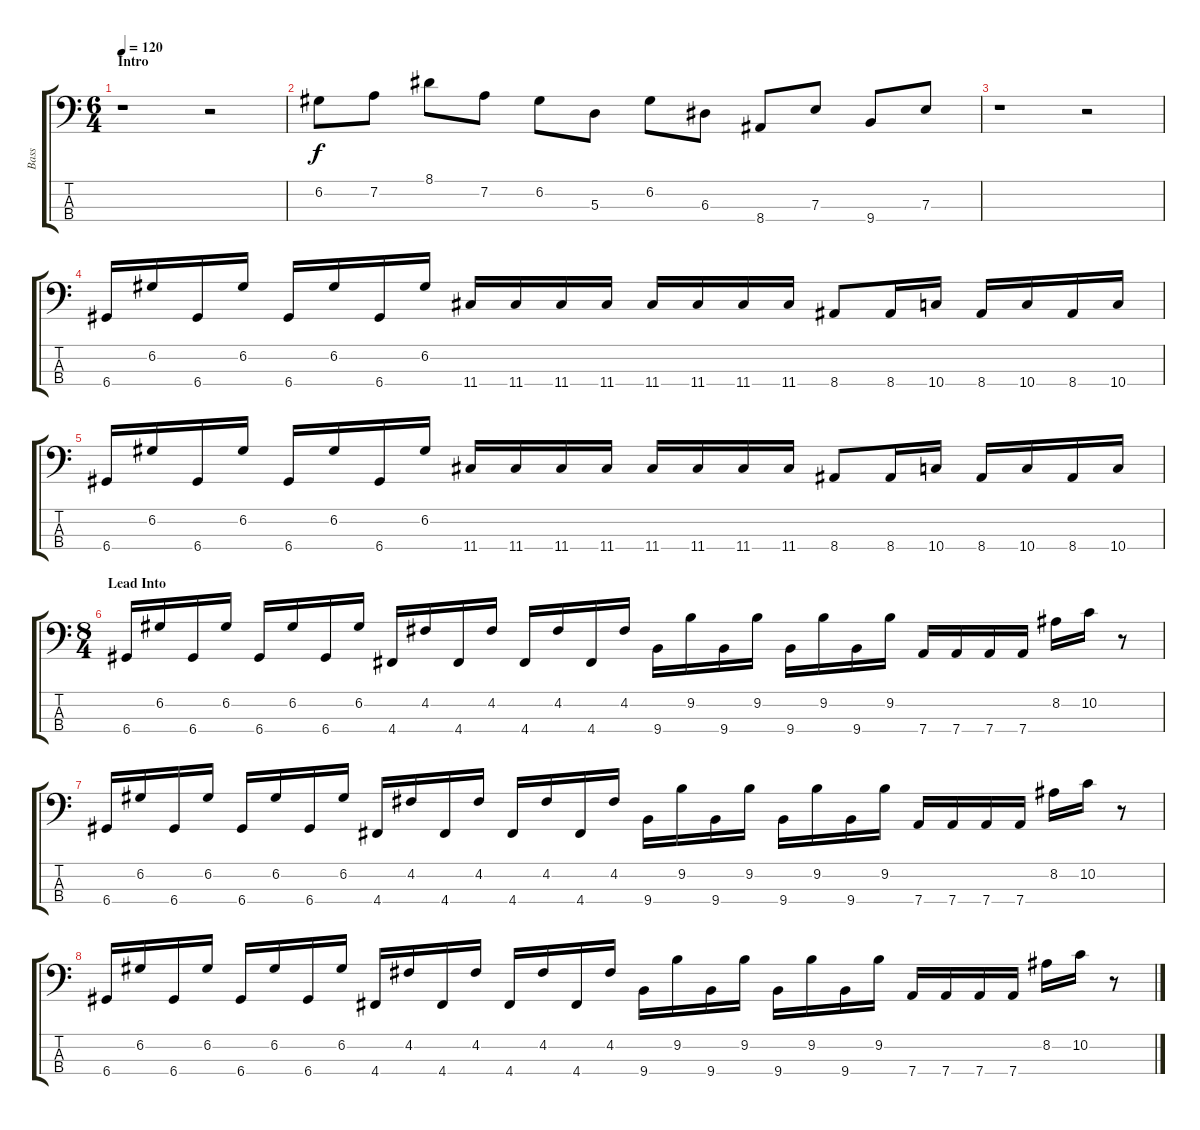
\track ("Bass" "Bass") {instrument electricbassfinger}
\staff {score tabs}
\tuning (G2 D2 A1 D1) {hide}
\ts (6 4)
\section ("" "Intro")
\tempo 120
\clef f4
\ks c
r.1{dy f instrument electricbassfinger} r.2 |
6.2.8 7.2.8 8.1.8 7.2.8 6.2.8 5.3.8 6.2.8 6.3.8 8.4.8 7.3.8 9.4.8 7.3.8 |
r.1 r.2 |
6.4.16 6.2.16 6.4.16 6.2.16 6.4.16 6.2.16 6.4.16 6.2.16 11.4.16 11.4.16 11.4.16 11.4.16 11.4.16 11.4.16 11.4.16 11.4.16 8.4.8 8.4.16 10.4.16 8.4.16 10.4.16 8.4.16 10.4.16 |
6.4.16 6.2.16 6.4.16 6.2.16 6.4.16 6.2.16 6.4.16 6.2.16 11.4.16 11.4.16 11.4.16 11.4.16 11.4.16 11.4.16 11.4.16 11.4.16 8.4.8 8.4.16 10.4.16 8.4.16 10.4.16 8.4.16 10.4.16 |
\ts (8 4)
\section ("" "Lead Into")
6.4.16 6.2.16 6.4.16 6.2.16 6.4.16 6.2.16 6.4.16 6.2.16 4.4.16 4.2.16 4.4.16 4.2.16 4.4.16 4.2.16 4.4.16 4.2.16 9.4.16 9.2.16 9.4.16 9.2.16 9.4.16 9.2.16 9.4.16 9.2.16 7.4.16 7.4.16 7.4.16 7.4.16 8.2.16 10.2.16 r.8 |
6.4.16 6.2.16 6.4.16 6.2.16 6.4.16 6.2.16 6.4.16 6.2.16 4.4.16 4.2.16 4.4.16 4.2.16 4.4.16 4.2.16 4.4.16 4.2.16 9.4.16 9.2.16 9.4.16 9.2.16 9.4.16 9.2.16 9.4.16 9.2.16 7.4.16 7.4.16 7.4.16 7.4.16 8.2.16 10.2.16 r.8 |
6.4.16 6.2.16 6.4.16 6.2.16 6.4.16 6.2.16 6.4.16 6.2.16 4.4.16 4.2.16 4.4.16 4.2.16 4.4.16 4.2.16 4.4.16 4.2.16 9.4.16 9.2.16 9.4.16 9.2.16 9.4.16 9.2.16 9.4.16 9.2.16 7.4.16 7.4.16 7.4.16 7.4.16 8.2.16 10.2.16 r.8
